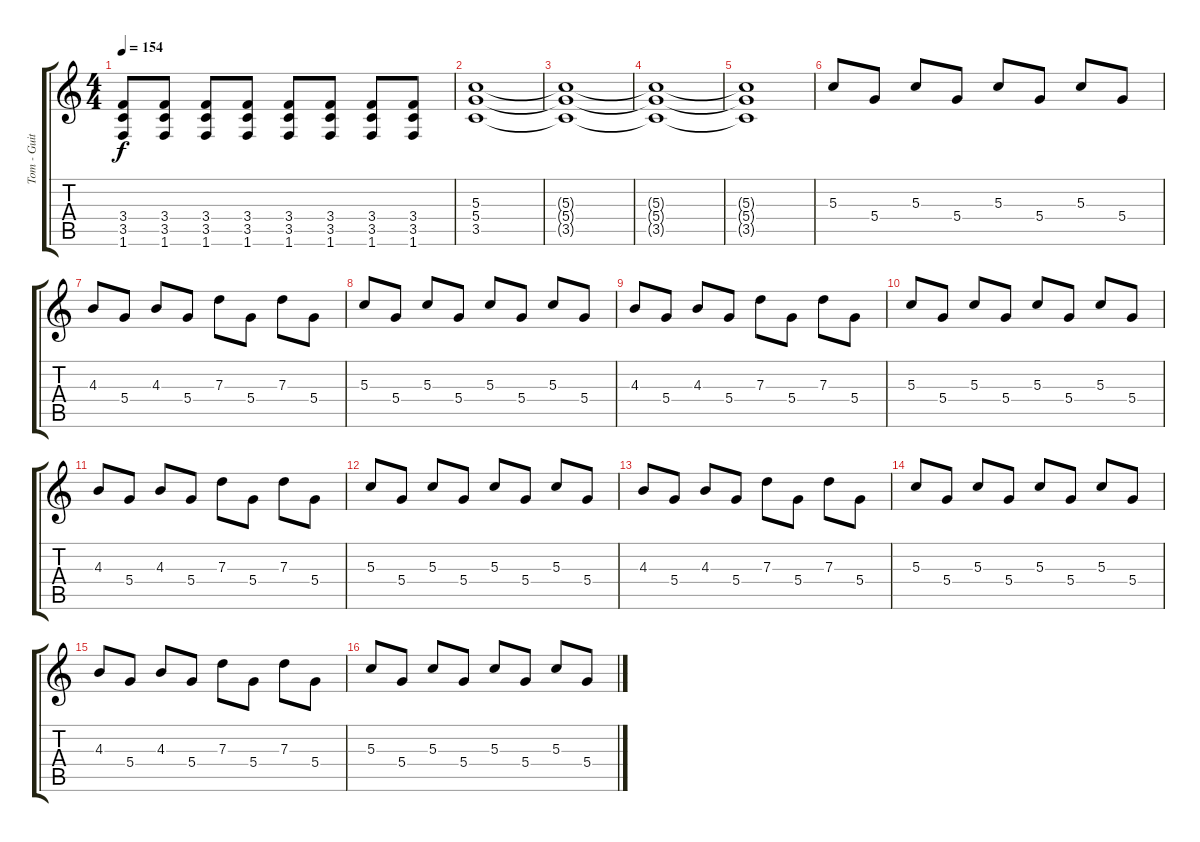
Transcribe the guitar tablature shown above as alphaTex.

\track ("Tom - Guitar" "Tom - Guit") {instrument distortionguitar}
\staff {score tabs}
\tuning (E4 B3 G3 D3 A2 E2) {hide}
\ts (4 4)
\tempo 154
\clef g2
\ks c
(3.4 3.5 1.6).8{dy f} (3.4 3.5 1.6).8 (3.4 3.5 1.6).8 (3.4 3.5 1.6).8 (3.4 3.5 1.6).8 (3.4 3.5 1.6).8 (3.4 3.5 1.6).8 (3.4 3.5 1.6).8 |
(5.3 5.4 3.5).1 |
(5.3{t} 5.4{t} 3.5{t}).1 |
(5.3{t} 5.4{t} 3.5{t}).1 |
(5.3{t} 5.4{t} 3.5{t}).1 |
5.3.8 5.4.8 5.3.8 5.4.8 5.3.8 5.4.8 5.3.8 5.4.8 |
4.3.8 5.4.8 4.3.8 5.4.8 7.3.8 5.4.8 7.3.8 5.4.8 |
5.3.8 5.4.8 5.3.8 5.4.8 5.3.8 5.4.8 5.3.8 5.4.8 |
4.3.8 5.4.8 4.3.8 5.4.8 7.3.8 5.4.8 7.3.8 5.4.8 |
5.3.8 5.4.8 5.3.8 5.4.8 5.3.8 5.4.8 5.3.8 5.4.8 |
4.3.8 5.4.8 4.3.8 5.4.8 7.3.8 5.4.8 7.3.8 5.4.8 |
5.3.8 5.4.8 5.3.8 5.4.8 5.3.8 5.4.8 5.3.8 5.4.8 |
4.3.8 5.4.8 4.3.8 5.4.8 7.3.8 5.4.8 7.3.8 5.4.8 |
5.3.8 5.4.8 5.3.8 5.4.8 5.3.8 5.4.8 5.3.8 5.4.8 |
4.3.8 5.4.8 4.3.8 5.4.8 7.3.8 5.4.8 7.3.8 5.4.8 |
5.3.8 5.4.8 5.3.8 5.4.8 5.3.8 5.4.8 5.3.8 5.4.8
